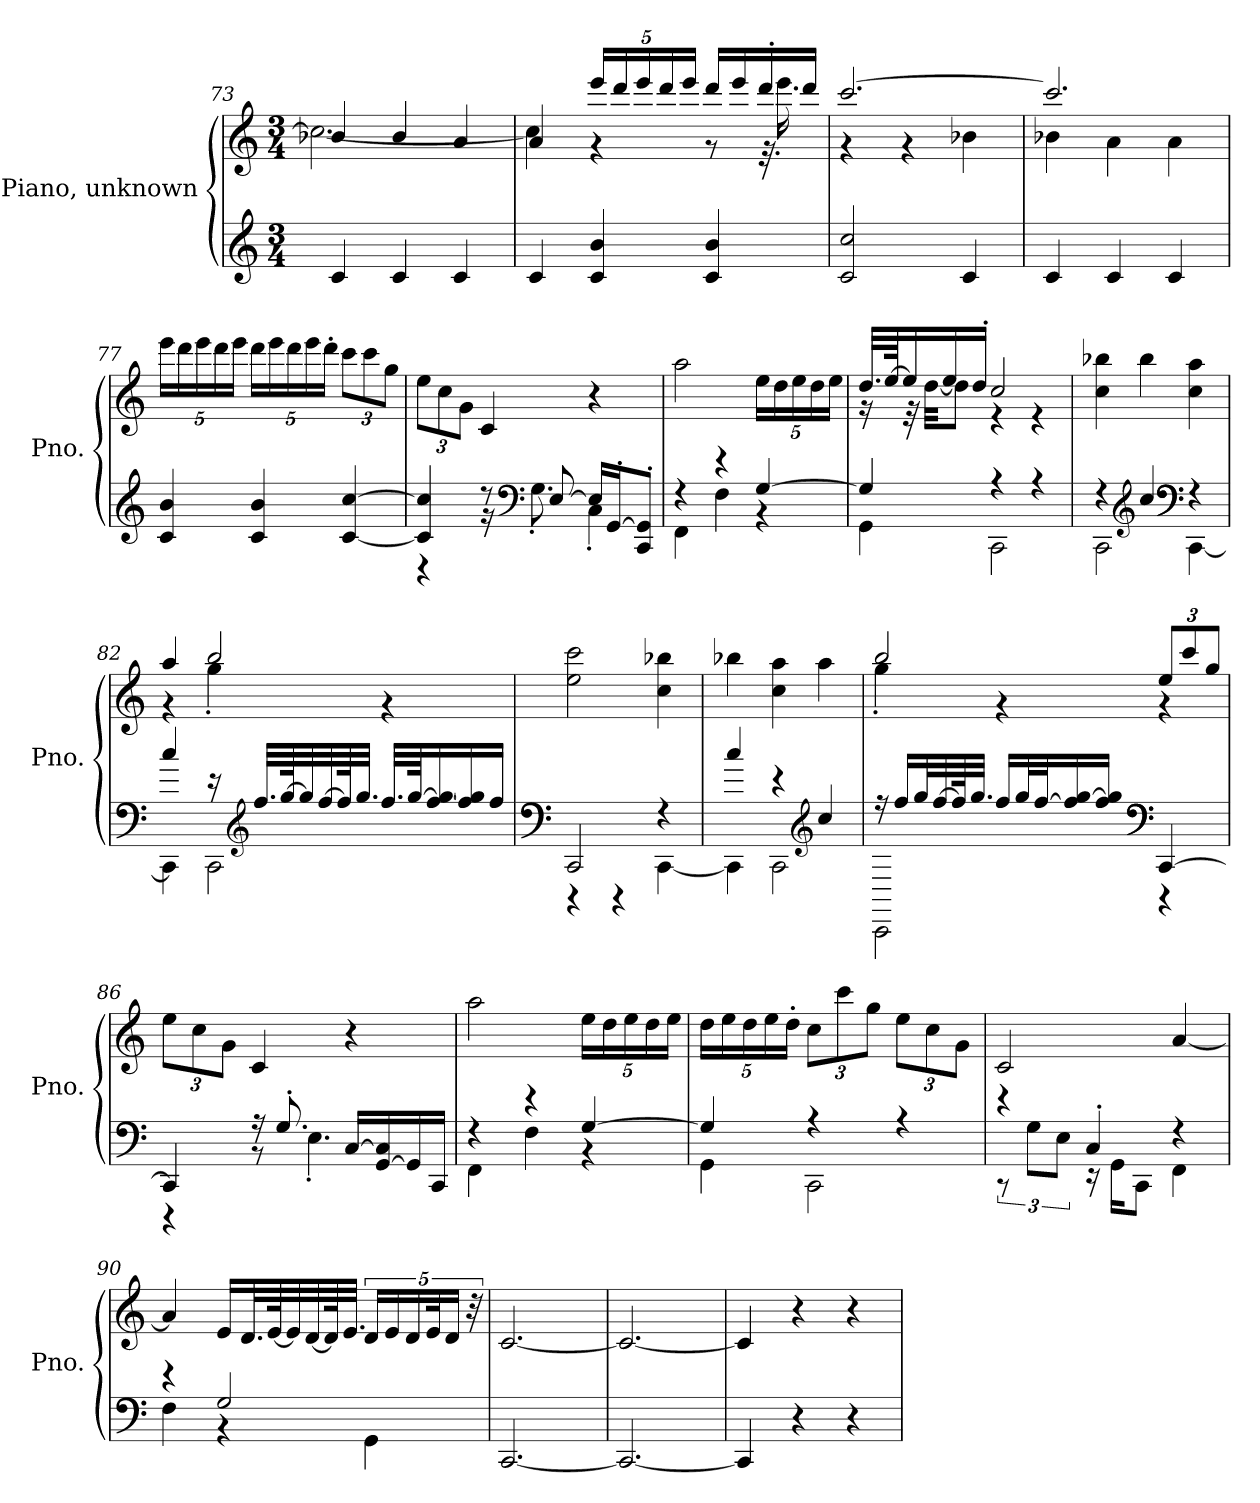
**kern	**kern
*part1	*part1
*staff2	*staff1
*I"Piano, unknown	*
*I'Pno.	*
*clefG2	*clefG2
*k[]	*k[]
*M3/4	*M3/4
=73	=73
*	*^
4c/	4b-X/	2.cc\_
4c/	4b-/	.
4c/	4a/	.
=74	=74	=74
4c/	4a/	4cc\]
*	*Xbrackettup	*
4c/ 4b/	20eee/LL	4r
.	20ddd/	.
.	20eee/	.
.	20ddd/	.
.	20eee/JJ	.
4c/ 4b/	16ddd/LL	8r
.	16eee/	.
.	16ddd'/	32r
.	.	16.eee'\
.	16ddd/JJ	.
=75	=75	=75
2c/ 2cc/	[2.ccc/	4r
.	.	4r
4c/	.	4b-X\
=76	=76	=76
4c/	2.ccc/]	4b-X\
4c/	.	4a\
4c/	.	4a\
*	*v	*v
!!LO:LB:g=z
=77	=77
4c/ 4b/	20eee\LL
.	20ddd\
.	20eee\
.	20ddd\
.	20eee\JJ
4c/ 4b/	20ddd\LL
.	20eee\
.	20ddd\
.	20eee\
.	20ddd'\JJ
[4c/ [4cc/	12ccc\L
.	12ccc\
.	12gg\J
=78	=78
*^	*
4c/] 4cc/]	4r	12ee\L
.	.	12cc\
.	.	12g\J
8r	16r	4c/
*clefF4	*	*
.	8.G'\	.
[8E/	.	.
16E/LL]	4C'\	4r
[16GG'/J	.	.
8CC/' 8GG/]'J	.	.
=79	=79	=79
4r	4FF\	2aa\
4r	4F\	.
[4G/	4r	20ee\LL
.	.	20dd\
.	.	20ee\
.	.	20dd\
.	.	20ee\JJ
!!LO:LB:g=z
=80	=80	=80
*	*	*^
4G/]	4GG\	32.dd/LLL	16r
.	.	[64ee/JK	.
.	.	16ee/]	32r
.	.	.	[32dd\KKL
.	.	16ee/	8dd\J]
.	.	16dd'/JJ	.
4r	2CC\	2cc/	4r
4r	.	.	4r
*	*	*v	*v
=81	=81	=81
4r	2CC\	4cc\ 4bb-X\
*clefG2	*	*
4cc/	.	4bb-\
*clefF4	*	*
4r	[4CC\	4cc\ 4aa\
=82	=82	=82
*	*	*^
4cc/	4CC\]	4aa/	4r
16r	2CC\	2bb/	4gg'\
*clefG2	*	*	*
32.ff/LLL	.	.	.
[64gg/K	.	.	.
32gg/]	.	.	.
[32ff/	.	.	.
64ff/K]	.	.	.
32.gg/JJJ	.	.	.
32.ff/LLL	.	.	4r
[64gg/JK	.	.	.
[16ff/ 16gg/]	.	.	.
16ff/] 16gg/	.	.	.
16ff/JJ	.	.	.
*	*	*v	*v
=83	=83	=83
*clefF4	*	*
2CC/	4r	2ee\ 2ccc\
.	4r	.
4r	[4CC\	4cc\ 4bb-X\
!!LO:LB:g=z
=84	=84	=84
4cc/	4CC\]	4bb-X\
4r	2CC\	4cc\ 4aa\
*clefG2	*	*
4cc/	.	4aa\
=85	=85	=85
*	*	*^
16r	2CC\	2bb/	4gg'\
16ff/LL	.	.	.
32gg/L	.	.	.
[32ff/	.	.	.
64ff/K]	.	.	.
32.gg/JJJ	.	.	.
16ff/LL	.	.	4r
32gg/L	.	.	.
[32ff/J	.	.	.
16ff/] [16gg/	.	.	.
16ff/ 16gg/]JJ	.	.	.
*clefF4	*	*	*
[4CC/	4r	12ee/L	4r
.	.	12ccc/	.
.	.	12gg/J	.
*	*	*v	*v
=86	=86	=86
4CC/]	4r	12ee\L
.	.	12cc\
.	.	12g\J
16r	8r	4c/
8.G'/	.	.
.	4.E'\	.
[16C/LL	.	4r
[16GG/ 16C/]	.	.
16GG/]	.	.
16CC/JJ	.	.
=87	=87	=87
4r	4FF\	2aa\
4r	4F\	.
[4G/	4r	20ee\LL
.	.	20dd\
.	.	20ee\
.	.	20dd\
.	.	20ee\JJ
!!LO:LB:g=z
=88	=88	=88
4G/]	4GG\	20dd\LL
.	.	20ee\
.	.	20dd\
.	.	20ee\
.	.	20dd'\JJ
4r	2CC\	12cc\L
.	.	12ccc\
.	.	12gg\J
4r	.	12ee\L
.	.	12cc\
.	.	12g\J
=89	=89	=89
4r	12r	2c/
.	12G\L	.
.	12E\J	.
4C'/	16r	.
.	16GG\KL	.
.	8CC\J	.
4r	4FF\	[4a/
=90	=90	=90
4r	4F\	4a/]
2G/	4r	16e/LL
.	.	32.d/L
.	.	[64e/K
.	.	32e/]
.	.	[32d/
.	.	64d/K]
.	.	32.e/JJJ
*	*	*brackettup
.	4GG\	20d/LL
.	.	20e/
.	.	20d/
.	.	40e/K
.	.	20d/JJ
.	.	40r
*v	*v	*
=91	=91
[2.CC/	[2.c/
=92	=92
2.CC/_	2.c/_
=93	=93
4CC/]	4c/]
4r	4r
4r	4r
=	=
*-	*-
